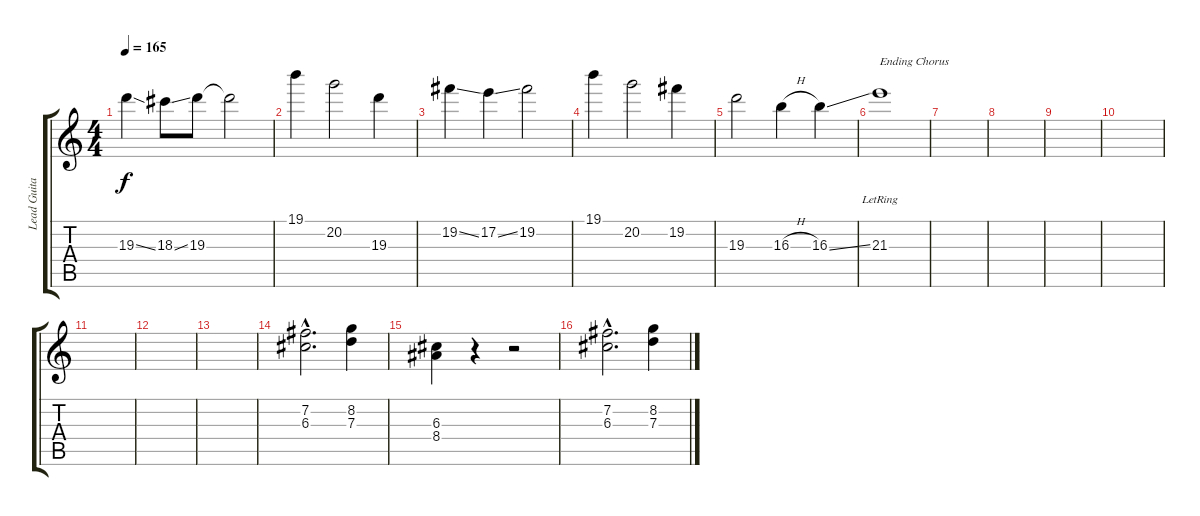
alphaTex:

\track ("Lead Guitar 2" "Lead Guita") {instrument overdrivenguitar}
\staff {score tabs}
\tuning (E4 B3 G3 D3 A2 E2) {hide}
\ts (4 4)
\tempo 165
\clef g2
\ks c
19.3{ss}.4{dy f} 18.3{ss}.8 19.3.8 19.3{t}.2 |
19.1.4 20.2.2 19.3.4 |
19.2{ss}.4 17.2{ss}.4 19.2.2 |
19.1.4 20.2.2 19.2.4 |
19.3.2 16.3{h}.4 16.3{ss}.4 |
21.3{lr}.1{txt "Ending Chorus"} |
|
|
|
|
|
|
|
(7.2{hac} 6.3{hac}).2{d} (8.2 7.3).4 |
(6.3 8.4).4 r.4 r.2 |
(7.2{hac} 6.3{hac}).2{d} (8.2 7.3).4
